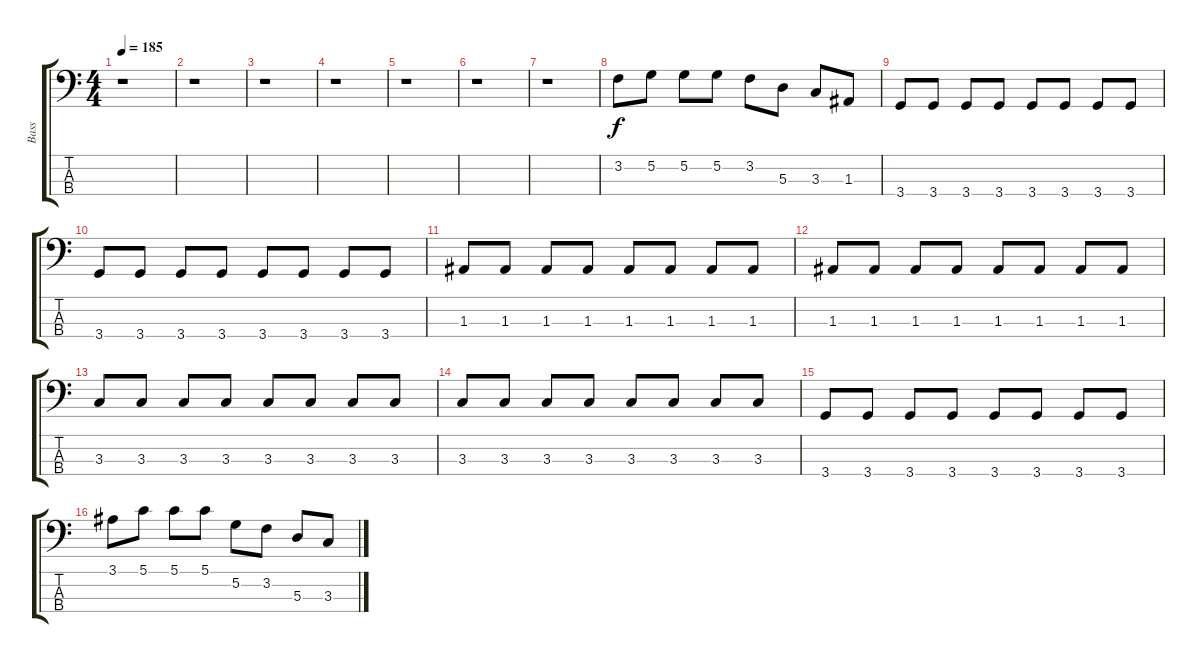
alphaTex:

\track ("Bass" "Bass") {instrument electricbassfinger}
\staff {score tabs}
\tuning (G2 D2 A1 E1) {hide}
\ts (4 4)
\tempo 185
\clef f4
\ks c
r.1{dy f} |
r.1 |
r.1 |
r.1 |
r.1 |
r.1 |
r.1 |
3.2.8 5.2.8 5.2.8 5.2.8 3.2.8 5.3.8 3.3.8 1.3.8 |
3.4.8 3.4.8 3.4.8 3.4.8 3.4.8 3.4.8 3.4.8 3.4.8 |
3.4.8 3.4.8 3.4.8 3.4.8 3.4.8 3.4.8 3.4.8 3.4.8 |
1.3.8 1.3.8 1.3.8 1.3.8 1.3.8 1.3.8 1.3.8 1.3.8 |
1.3.8 1.3.8 1.3.8 1.3.8 1.3.8 1.3.8 1.3.8 1.3.8 |
3.3.8 3.3.8 3.3.8 3.3.8 3.3.8 3.3.8 3.3.8 3.3.8 |
3.3.8 3.3.8 3.3.8 3.3.8 3.3.8 3.3.8 3.3.8 3.3.8 |
3.4.8 3.4.8 3.4.8 3.4.8 3.4.8 3.4.8 3.4.8 3.4.8 |
3.1.8 5.1.8 5.1.8 5.1.8 5.2.8 3.2.8 5.3.8 3.3.8
